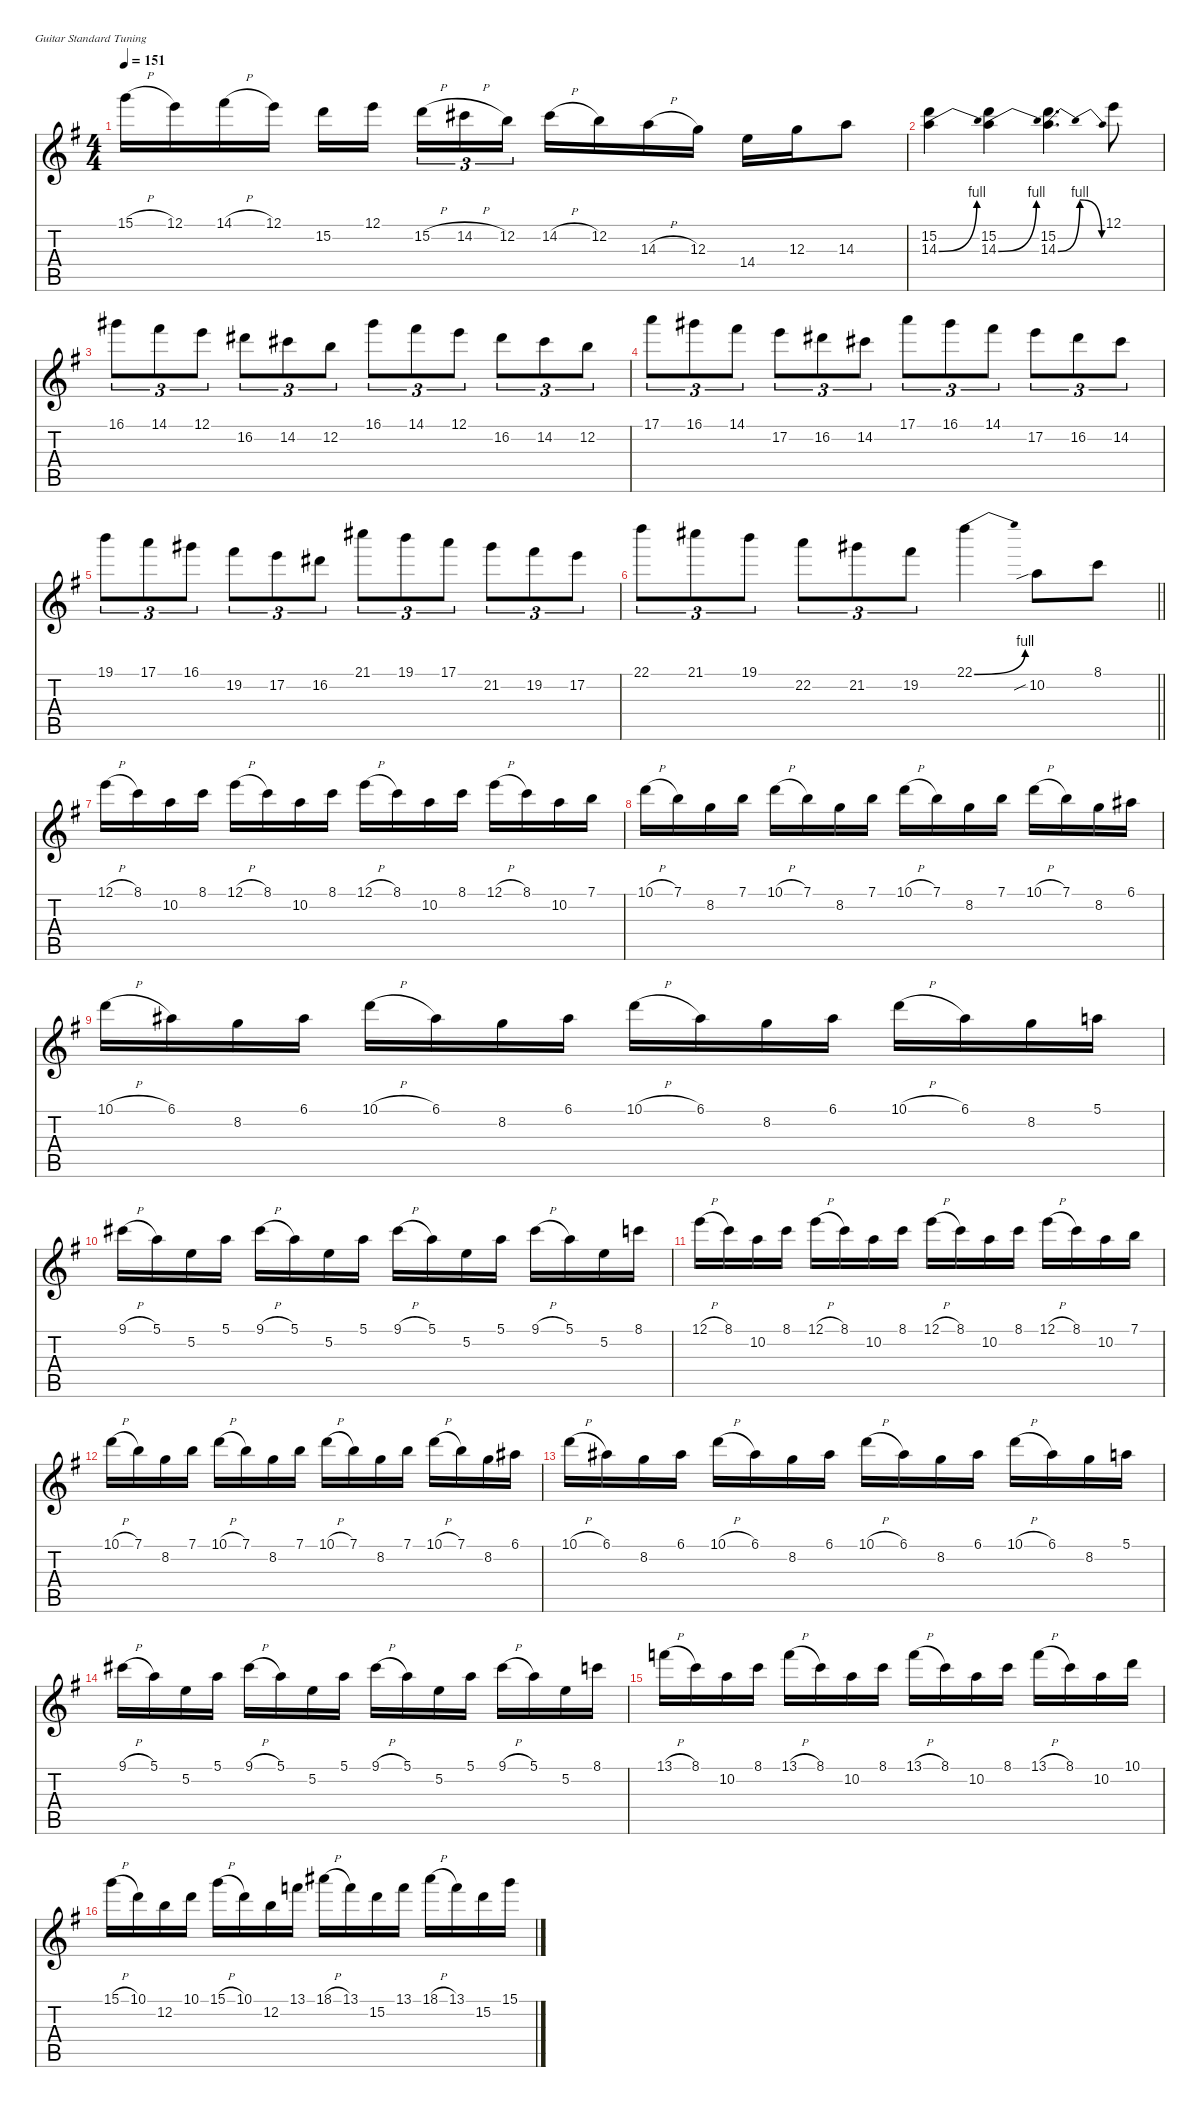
\defaultSystemsLayout 4
\hideDynamics
\bracketExtendMode nobrackets
\singleTrackTrackNamePolicy hidden
\multiTrackTrackNamePolicy hidden
\otherSystemsTrackNameOrientation horizontal
\track ("Guitar 2" "dist.guit.") {defaultSystemsLayout 16 instrument distortionguitar}
\staff {score tabs}
\tuning (E4 B3 G3 D3 A2 E2)
\ts (4 4)
\tempo 151
\clef g2
\ks eminor
15.1{h acc forcenatural}.16{dy ff beam Down} 12.1{acc forcenatural}.16{beam Down} 14.1{h acc #}.16{beam Down} 12.1{acc forcenatural}.16{beam Down} 15.2{acc forcenatural}.16{beam Down} 12.1{acc forcenatural}.16{beam Down} 15.2{h acc forcenatural}.16{tu (3 2) beam Down} 14.2{h acc #}.16{tu (3 2) beam Down} 12.2{acc forcenatural}.16{tu (3 2) beam Down} 14.2{h acc #}.16{beam Down} 12.2{acc forcenatural}.16{beam Down} 14.3{h acc forcenatural}.16{beam Down} 12.3{acc forcenatural}.16{beam Down} 14.4{acc forcenatural}.16{beam Down} 12.3{acc forcenatural}.16{beam Down} 14.3{acc forcenatural}.8{beam Down} |
(15.2{acc forcenatural} 14.3{be (bend 0 0 15 4) acc forcenatural}).4{beam Down} (15.2{acc forcenatural} 14.3{be (bend 0 0 15 4) acc forcenatural}).4{beam Down} (15.2{acc forcenatural} 14.3{be (bendrelease 0 0 15 4 51 4 60 0) acc forcenatural}).4{d beam Down} 12.1{acc forcenatural}.8{beam Down} |
16.1{acc #}.8{tu (3 2) beam Down} 14.1{acc #}.8{tu (3 2) beam Down} 12.1{acc forcenatural}.8{tu (3 2) beam Down} 16.2{acc #}.8{tu (3 2) beam Down} 14.2{acc #}.8{tu (3 2) beam Down} 12.2{acc forcenatural}.8{tu (3 2) beam Down} 16.1{acc #}.8{tu (3 2) beam Down} 14.1{acc #}.8{tu (3 2) beam Down} 12.1{acc forcenatural}.8{tu (3 2) beam Down} 16.2{acc #}.8{tu (3 2) beam Down} 14.2{acc #}.8{tu (3 2) beam Down} 12.2{acc forcenatural}.8{tu (3 2) beam Down} |
17.1{acc forcenatural}.8{tu (3 2) beam Down} 16.1{acc #}.8{tu (3 2) beam Down} 14.1{acc #}.8{tu (3 2) beam Down} 17.2{acc forcenatural}.8{tu (3 2) beam Down} 16.2{acc #}.8{tu (3 2) beam Down} 14.2{acc #}.8{tu (3 2) beam Down} 17.1{acc forcenatural}.8{tu (3 2) beam Down} 16.1{acc #}.8{tu (3 2) beam Down} 14.1{acc #}.8{tu (3 2) beam Down} 17.2{acc forcenatural}.8{tu (3 2) beam Down} 16.2{acc #}.8{tu (3 2) beam Down} 14.2{acc #}.8{tu (3 2) beam Down} |
19.1{acc forcenatural}.8{tu (3 2) beam Down} 17.1{acc forcenatural}.8{tu (3 2) beam Down} 16.1{acc #}.8{tu (3 2) beam Down} 19.2{acc #}.8{tu (3 2) beam Down} 17.2{acc forcenatural}.8{tu (3 2) beam Down} 16.2{acc #}.8{tu (3 2) beam Down} 21.1{acc #}.8{tu (3 2) beam Down} 19.1{acc forcenatural}.8{tu (3 2) beam Down} 17.1{acc forcenatural}.8{tu (3 2) beam Down} 21.2{acc #}.8{tu (3 2) beam Down} 19.2{acc #}.8{tu (3 2) beam Down} 17.2{acc forcenatural}.8{tu (3 2) beam Down} |
\barLineRight lightlight
22.1{acc forcenatural}.8{tu (3 2) beam Down} 21.1{acc #}.8{tu (3 2) beam Down} 19.1{acc forcenatural}.8{tu (3 2) beam Down} 22.2{acc forcenatural}.8{tu (3 2) beam Down} 21.2{acc #}.8{tu (3 2) beam Down} 19.2{acc #}.8{tu (3 2) beam Down} 22.1{be (bend 0 0 15 4) acc forcenatural}.4{beam Down} 10.2{sib acc forcenatural}.8{beam Down} 8.1{acc forcenatural}.8{beam Down} |
12.1{h acc forcenatural}.16{dy f beam Down} 8.1{acc forcenatural}.16{beam Down} 10.2{acc forcenatural}.16{beam Down} 8.1{acc forcenatural}.16{beam Down} 12.1{h acc forcenatural}.16{beam Down} 8.1{acc forcenatural}.16{beam Down} 10.2{acc forcenatural}.16{beam Down} 8.1{acc forcenatural}.16{beam Down} 12.1{h acc forcenatural}.16{beam Down} 8.1{acc forcenatural}.16{beam Down} 10.2{acc forcenatural}.16{beam Down} 8.1{acc forcenatural}.16{beam Down} 12.1{h acc forcenatural}.16{beam Down} 8.1{acc forcenatural}.16{beam Down} 10.2{acc forcenatural}.16{beam Down} 7.1{acc forcenatural}.16{beam Down} |
10.1{h acc forcenatural}.16{beam Down} 7.1{acc forcenatural}.16{beam Down} 8.2{acc forcenatural}.16{beam Down} 7.1{acc forcenatural}.16{beam Down} 10.1{h acc forcenatural}.16{beam Down} 7.1{acc forcenatural}.16{beam Down} 8.2{acc forcenatural}.16{beam Down} 7.1{acc forcenatural}.16{beam Down} 10.1{h acc forcenatural}.16{beam Down} 7.1{acc forcenatural}.16{beam Down} 8.2{acc forcenatural}.16{beam Down} 7.1{acc forcenatural}.16{beam Down} 10.1{h acc forcenatural}.16{beam Down} 7.1{acc forcenatural}.16{beam Down} 8.2{acc forcenatural}.16{beam Down} 6.1{acc #}.16{beam Down} |
10.1{h acc forcenatural}.16{beam Down} 6.1{acc #}.16{beam Down} 8.2{acc forcenatural}.16{beam Down} 6.1{acc #}.16{beam Down} 10.1{h acc forcenatural}.16{beam Down} 6.1{acc #}.16{beam Down} 8.2{acc forcenatural}.16{beam Down} 6.1{acc #}.16{beam Down} 10.1{h acc forcenatural}.16{beam Down} 6.1{acc #}.16{beam Down} 8.2{acc forcenatural}.16{beam Down} 6.1{acc #}.16{beam Down} 10.1{h acc forcenatural}.16{beam Down} 6.1{acc #}.16{beam Down} 8.2{acc forcenatural}.16{beam Down} 5.1{acc forcenatural}.16{beam Down} |
9.1{h acc #}.16{beam Down} 5.1{acc forcenatural}.16{beam Down} 5.2{acc forcenatural}.16{beam Down} 5.1{acc forcenatural}.16{beam Down} 9.1{h acc #}.16{beam Down} 5.1{acc forcenatural}.16{beam Down} 5.2{acc forcenatural}.16{beam Down} 5.1{acc forcenatural}.16{beam Down} 9.1{h acc #}.16{beam Down} 5.1{acc forcenatural}.16{beam Down} 5.2{acc forcenatural}.16{beam Down} 5.1{acc forcenatural}.16{beam Down} 9.1{h acc #}.16{beam Down} 5.1{acc forcenatural}.16{beam Down} 5.2{acc forcenatural}.16{beam Down} 8.1{acc forcenatural}.16{beam Down} |
12.1{h acc forcenatural}.16{beam Down} 8.1{acc forcenatural}.16{beam Down} 10.2{acc forcenatural}.16{beam Down} 8.1{acc forcenatural}.16{beam Down} 12.1{h acc forcenatural}.16{beam Down} 8.1{acc forcenatural}.16{beam Down} 10.2{acc forcenatural}.16{beam Down} 8.1{acc forcenatural}.16{beam Down} 12.1{h acc forcenatural}.16{beam Down} 8.1{acc forcenatural}.16{beam Down} 10.2{acc forcenatural}.16{beam Down} 8.1{acc forcenatural}.16{beam Down} 12.1{h acc forcenatural}.16{beam Down} 8.1{acc forcenatural}.16{beam Down} 10.2{acc forcenatural}.16{beam Down} 7.1{acc forcenatural}.16{beam Down} |
10.1{h acc forcenatural}.16{beam Down} 7.1{acc forcenatural}.16{beam Down} 8.2{acc forcenatural}.16{beam Down} 7.1{acc forcenatural}.16{beam Down} 10.1{h acc forcenatural}.16{beam Down} 7.1{acc forcenatural}.16{beam Down} 8.2{acc forcenatural}.16{beam Down} 7.1{acc forcenatural}.16{beam Down} 10.1{h acc forcenatural}.16{beam Down} 7.1{acc forcenatural}.16{beam Down} 8.2{acc forcenatural}.16{beam Down} 7.1{acc forcenatural}.16{beam Down} 10.1{h acc forcenatural}.16{beam Down} 7.1{acc forcenatural}.16{beam Down} 8.2{acc forcenatural}.16{beam Down} 6.1{acc #}.16{beam Down} |
10.1{h acc forcenatural}.16{beam Down} 6.1{acc #}.16{beam Down} 8.2{acc forcenatural}.16{beam Down} 6.1{acc #}.16{beam Down} 10.1{h acc forcenatural}.16{beam Down} 6.1{acc #}.16{beam Down} 8.2{acc forcenatural}.16{beam Down} 6.1{acc #}.16{beam Down} 10.1{h acc forcenatural}.16{beam Down} 6.1{acc #}.16{beam Down} 8.2{acc forcenatural}.16{beam Down} 6.1{acc #}.16{beam Down} 10.1{h acc forcenatural}.16{beam Down} 6.1{acc #}.16{beam Down} 8.2{acc forcenatural}.16{beam Down} 5.1{acc forcenatural}.16{beam Down} |
9.1{h acc #}.16{beam Down} 5.1{acc forcenatural}.16{beam Down} 5.2{acc forcenatural}.16{beam Down} 5.1{acc forcenatural}.16{beam Down} 9.1{h acc #}.16{beam Down} 5.1{acc forcenatural}.16{beam Down} 5.2{acc forcenatural}.16{beam Down} 5.1{acc forcenatural}.16{beam Down} 9.1{h acc #}.16{beam Down} 5.1{acc forcenatural}.16{beam Down} 5.2{acc forcenatural}.16{beam Down} 5.1{acc forcenatural}.16{beam Down} 9.1{h acc #}.16{beam Down} 5.1{acc forcenatural}.16{beam Down} 5.2{acc forcenatural}.16{beam Down} 8.1{acc forcenatural}.16{beam Down} |
13.1{h acc forcenatural}.16{beam Down} 8.1{acc forcenatural}.16{beam Down} 10.2{acc forcenatural}.16{beam Down} 8.1{acc forcenatural}.16{beam Down} 13.1{h acc forcenatural}.16{beam Down} 8.1{acc forcenatural}.16{beam Down} 10.2{acc forcenatural}.16{beam Down} 8.1{acc forcenatural}.16{beam Down} 13.1{h acc forcenatural}.16{beam Down} 8.1{acc forcenatural}.16{beam Down} 10.2{acc forcenatural}.16{beam Down} 8.1{acc forcenatural}.16{beam Down} 13.1{h acc forcenatural}.16{beam Down} 8.1{acc forcenatural}.16{beam Down} 10.2{acc forcenatural}.16{beam Down} 10.1{acc forcenatural}.16{beam Down} |
15.1{h acc forcenatural}.16{beam Down} 10.1{acc forcenatural}.16{beam Down} 12.2{acc forcenatural}.16{beam Down} 10.1{acc forcenatural}.16{beam Down} 15.1{h acc forcenatural}.16{beam Down} 10.1{acc forcenatural}.16{beam Down} 12.2{acc forcenatural}.16{beam Down} 13.1{acc forcenatural}.16{beam Down} 18.1{h acc #}.16{beam Down} 13.1{acc forcenatural}.16{beam Down} 15.2{acc forcenatural}.16{beam Down} 13.1{acc forcenatural}.16{beam Down} 18.1{h acc #}.16{beam Down} 13.1{acc forcenatural}.16{beam Down} 15.2{acc forcenatural}.16{beam Down} 15.1{acc forcenatural}.16{beam Down}
